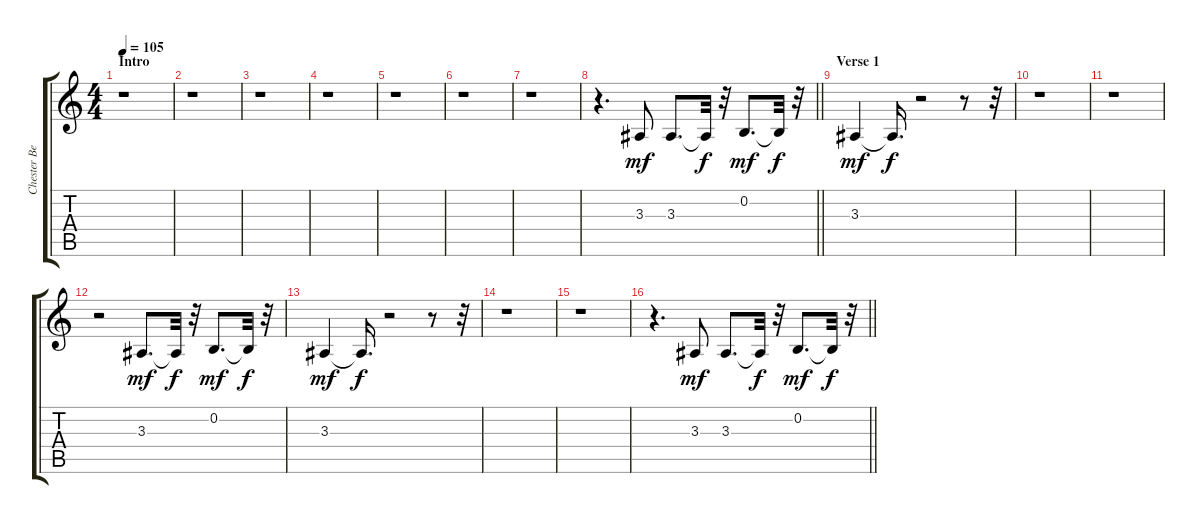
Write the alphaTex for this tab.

\track ("Chester Bennington [Vocals]" "Chester Be") {instrument clarinet}
\staff {score tabs}
\tuning (E4 B3 G3 D3 A2 E2) {hide}
\ts (4 4)
\section ("" "Intro")
\tempo 105
\clef g2
\ks c
r.1{dy mf instrument clarinet} |
r.1 |
r.1 |
r.1 |
r.1 |
r.1 |
r.1 |
\barLineRight lightlight
r.4{d} 3.3.8 3.3.8{d} 3.3{t}.32{dy f} r.32 0.2.8{d dy mf} 0.2{t}.32{dy f} r.32 |
\section ("" "Verse 1")
3.3.4{dy mf} 3.3{t}.16{d dy f} r.2 r.8 r.32 |
r.1 |
r.1 |
r.2 3.3.8{d dy mf} 3.3{t}.32{dy f} r.32 0.2.8{d dy mf} 0.2{t}.32{dy f} r.32 |
3.3.4{dy mf} 3.3{t}.16{d dy f} r.2 r.8 r.32 |
r.1 |
r.1 |
\barLineRight lightlight
r.4{d} 3.3.8{dy mf} 3.3.8{d} 3.3{t}.32{dy f} r.32 0.2.8{d dy mf} 0.2{t}.32{dy f} r.32
